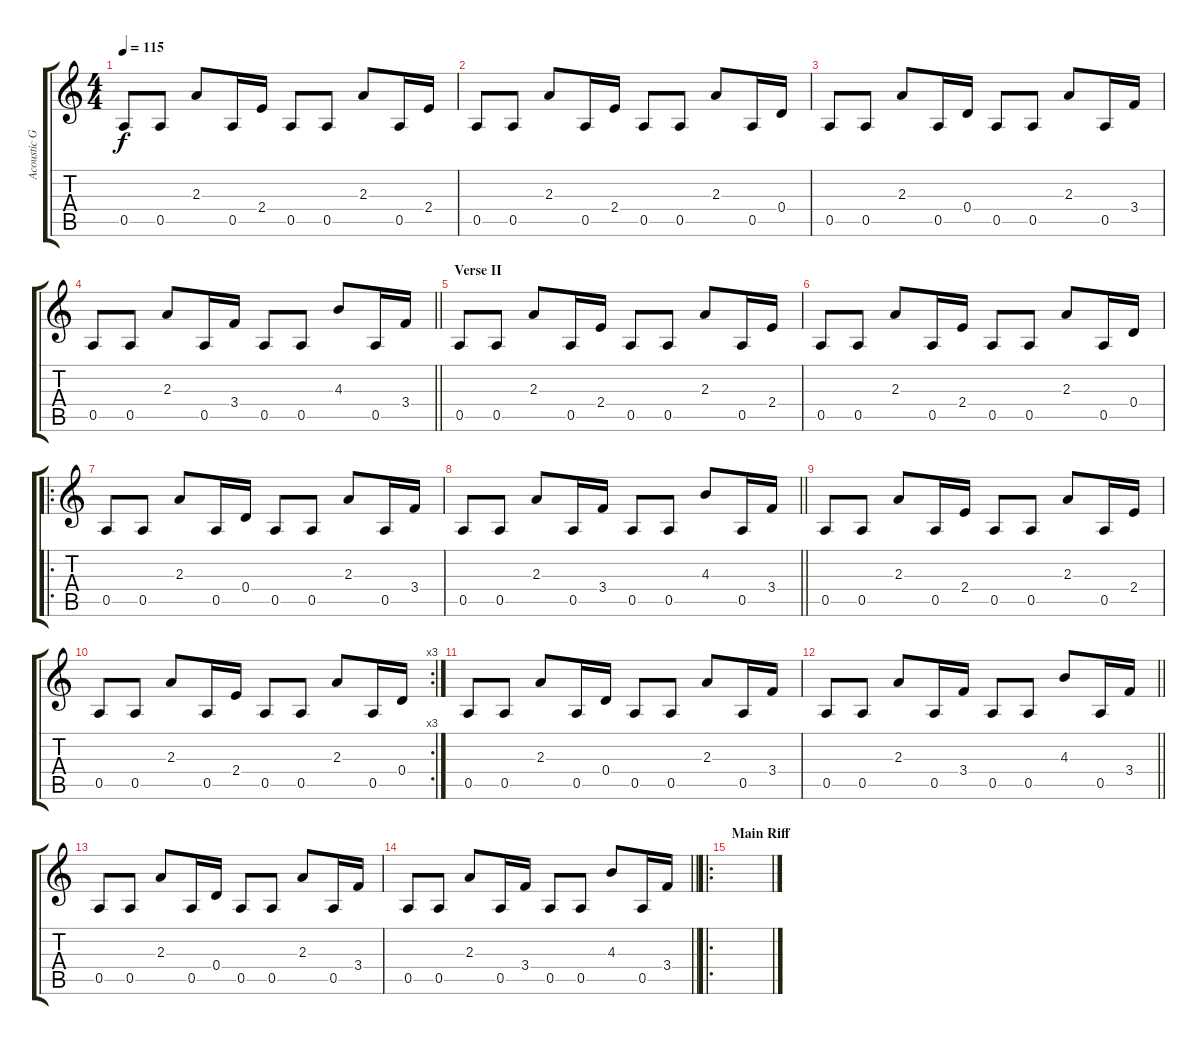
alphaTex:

\track ("Acoustic Guitar" "Acoustic G") {instrument acousticguitarsteel}
\staff {score tabs}
\tuning (E4 B3 G3 D3 A2 E2) {hide}
\ts (4 4)
\section ("" "")
\tempo 115
\clef g2
\ks c
0.5.8{dy f} 0.5.8 2.3.8 0.5.16 2.4.16 0.5.8 0.5.8 2.3.8 0.5.16 2.4.16 |
0.5.8 0.5.8 2.3.8 0.5.16 2.4.16 0.5.8 0.5.8 2.3.8 0.5.16 0.4.16 |
0.5.8 0.5.8 2.3.8 0.5.16 0.4.16 0.5.8 0.5.8 2.3.8 0.5.16 3.4.16 |
\barLineRight lightlight
0.5.8 0.5.8 2.3.8 0.5.16 3.4.16 0.5.8 0.5.8 4.3.8 0.5.16 3.4.16 |
\section ("" "Verse II")
0.5.8 0.5.8 2.3.8 0.5.16 2.4.16 0.5.8 0.5.8 2.3.8 0.5.16 2.4.16 |
0.5.8 0.5.8 2.3.8 0.5.16 2.4.16 0.5.8 0.5.8 2.3.8 0.5.16 0.4.16 |
\ro
0.5.8 0.5.8 2.3.8 0.5.16 0.4.16 0.5.8 0.5.8 2.3.8 0.5.16 3.4.16 |
\barLineRight lightlight
0.5.8 0.5.8 2.3.8 0.5.16 3.4.16 0.5.8 0.5.8 4.3.8 0.5.16 3.4.16 |
\section ("" "")
0.5.8 0.5.8 2.3.8 0.5.16 2.4.16 0.5.8 0.5.8 2.3.8 0.5.16 2.4.16 |
\rc 3
0.5.8 0.5.8 2.3.8 0.5.16 2.4.16 0.5.8 0.5.8 2.3.8 0.5.16 0.4.16 |
0.5.8 0.5.8 2.3.8 0.5.16 0.4.16 0.5.8 0.5.8 2.3.8 0.5.16 3.4.16 |
\barLineRight lightlight
0.5.8 0.5.8 2.3.8 0.5.16 3.4.16 0.5.8 0.5.8 4.3.8 0.5.16 3.4.16 |
\section ("" "")
0.5.8 0.5.8 2.3.8 0.5.16 0.4.16 0.5.8 0.5.8 2.3.8 0.5.16 3.4.16 |
\barLineRight lightlight
0.5.8 0.5.8 2.3.8 0.5.16 3.4.16 0.5.8 0.5.8 4.3.8 0.5.16 3.4.16 |
\ro
\section ("" "Main Riff")
